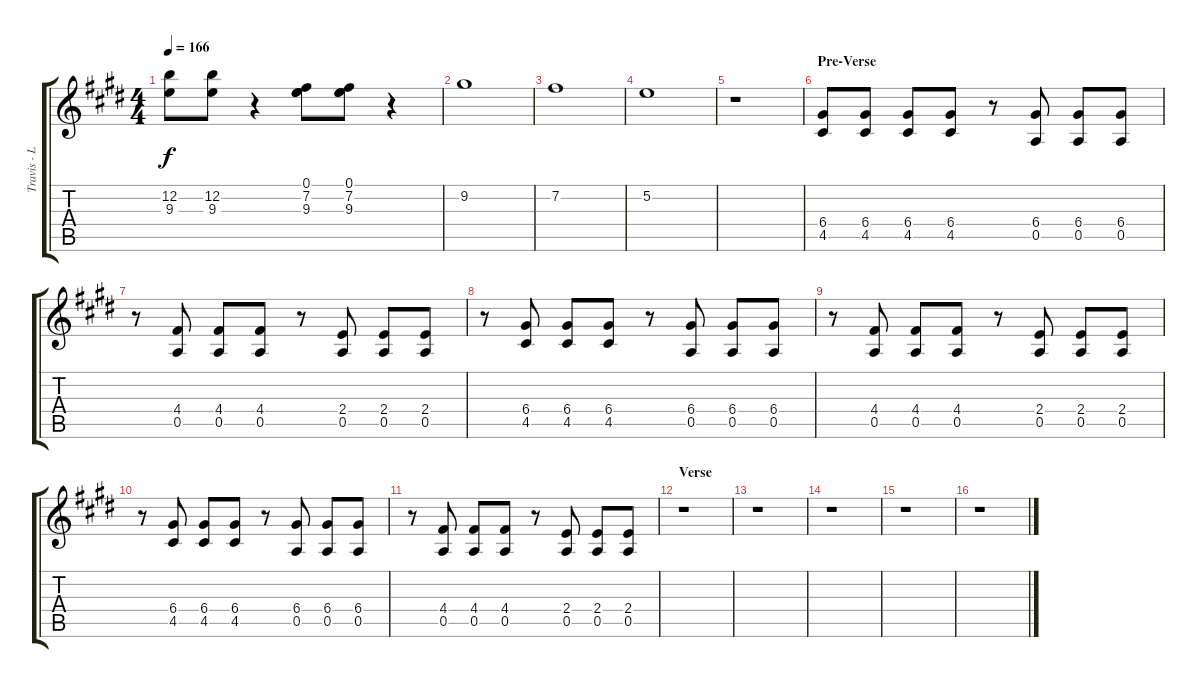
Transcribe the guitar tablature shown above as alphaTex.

\track ("Travis - Lead" "Travis - L") {instrument distortionguitar}
\staff {score tabs}
\tuning (E4 B3 G3 D3 A2 E2) {hide}
\ts (4 4)
\tempo 166
\clef g2
\ks e
(12.2 9.3).8{dy f} (12.2 9.3).8 r.4 (0.1 7.2 9.3).8 (0.1 7.2 9.3).8 r.4 |
9.2.1 |
7.2.1 |
5.2.1 |
r.1 |
\section ("" "Pre-Verse")
(6.4 4.5).8 (6.4 4.5).8 (6.4 4.5).8 (6.4 4.5).8 r.8 (6.4 0.5).8 (6.4 0.5).8 (6.4 0.5).8 |
r.8 (4.4 0.5).8 (4.4 0.5).8 (4.4 0.5).8 r.8 (2.4 0.5).8 (2.4 0.5).8 (2.4 0.5).8 |
r.8 (6.4 4.5).8 (6.4 4.5).8 (6.4 4.5).8 r.8 (6.4 0.5).8 (6.4 0.5).8 (6.4 0.5).8 |
r.8 (4.4 0.5).8 (4.4 0.5).8 (4.4 0.5).8 r.8 (2.4 0.5).8 (2.4 0.5).8 (2.4 0.5).8 |
r.8 (6.4 4.5).8 (6.4 4.5).8 (6.4 4.5).8 r.8 (6.4 0.5).8 (6.4 0.5).8 (6.4 0.5).8 |
r.8 (4.4 0.5).8 (4.4 0.5).8 (4.4 0.5).8 r.8 (2.4 0.5).8 (2.4 0.5).8 (2.4 0.5).8 |
\section ("" "Verse")
r.1 |
r.1 |
r.1 |
r.1 |
r.1
